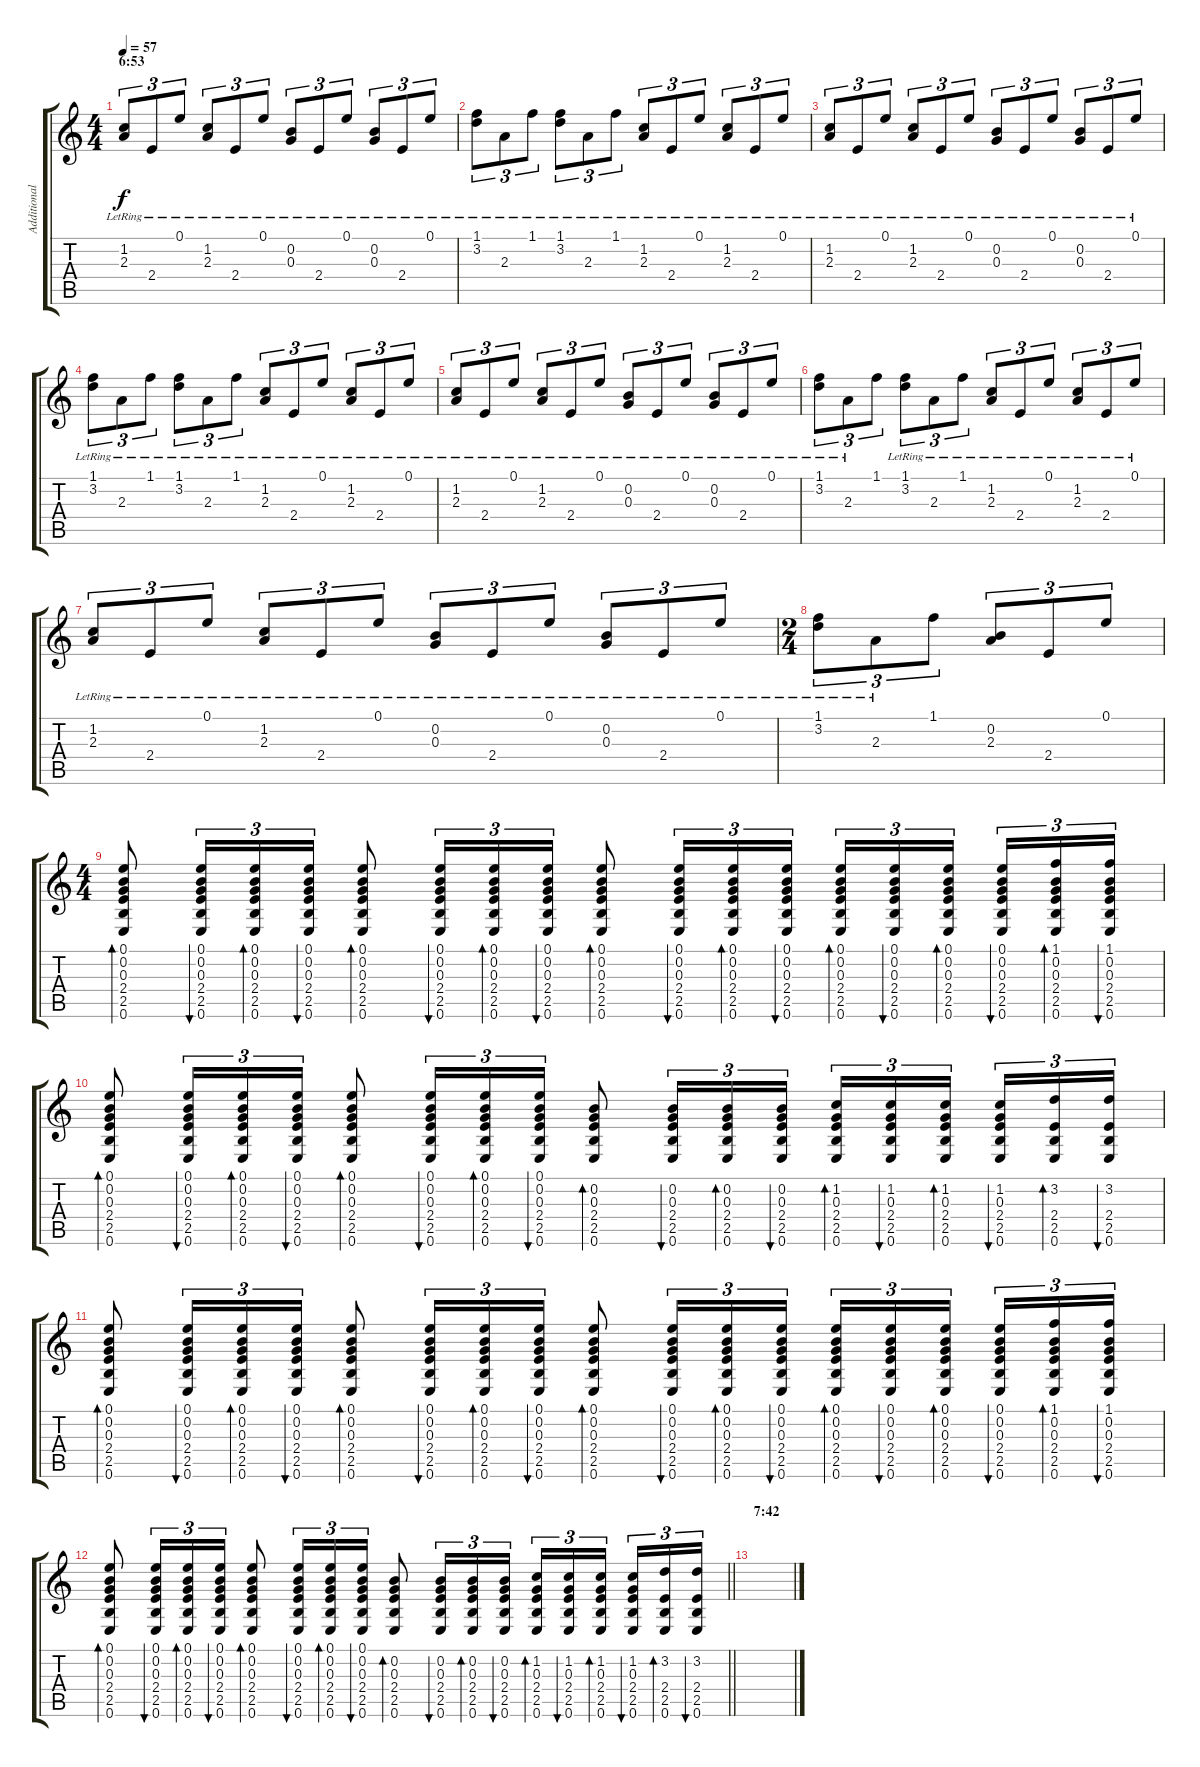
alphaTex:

\track ("Additional Guitar" "Additional") {instrument acousticguitarsteel}
\staff {score tabs}
\tuning (E4 B3 G3 D3 A2 E2) {hide}
\ts (4 4)
\section ("" "6:53")
\tempo 57
\clef g2
\ks c
(1.2{lr} 2.3{lr}).8{tu (3 2) dy f instrument acousticguitarsteel} 2.4{lr}.8{tu (3 2)} 0.1{lr}.8{tu (3 2)} (1.2{lr} 2.3{lr}).8{tu (3 2)} 2.4{lr}.8{tu (3 2)} 0.1{lr}.8{tu (3 2)} (0.2{lr} 0.3).8{tu (3 2)} 2.4{lr}.8{tu (3 2)} 0.1{lr}.8{tu (3 2)} (0.2{lr} 0.3).8{tu (3 2)} 2.4{lr}.8{tu (3 2)} 0.1{lr}.8{tu (3 2)} |
(1.1 3.2{lr}).8{tu (3 2)} 2.3{lr}.8{tu (3 2)} 1.1{lr}.8{tu (3 2)} (1.1 3.2{lr}).8{tu (3 2)} 2.3{lr}.8{tu (3 2)} 1.1{lr}.8{tu (3 2)} (1.2{lr} 2.3{lr}).8{tu (3 2)} 2.4{lr}.8{tu (3 2)} 0.1{lr}.8{tu (3 2)} (1.2{lr} 2.3{lr}).8{tu (3 2)} 2.4{lr}.8{tu (3 2)} 0.1{lr}.8{tu (3 2)} |
(1.2{lr} 2.3{lr}).8{tu (3 2)} 2.4{lr}.8{tu (3 2)} 0.1{lr}.8{tu (3 2)} (1.2{lr} 2.3{lr}).8{tu (3 2)} 2.4{lr}.8{tu (3 2)} 0.1{lr}.8{tu (3 2)} (0.2{lr} 0.3).8{tu (3 2)} 2.4{lr}.8{tu (3 2)} 0.1{lr}.8{tu (3 2)} (0.2{lr} 0.3).8{tu (3 2)} 2.4{lr}.8{tu (3 2)} 0.1{lr}.8{tu (3 2)} |
(1.1 3.2{lr}).8{tu (3 2)} 2.3{lr}.8{tu (3 2)} 1.1{lr}.8{tu (3 2)} (1.1 3.2{lr}).8{tu (3 2)} 2.3{lr}.8{tu (3 2)} 1.1{lr}.8{tu (3 2)} (1.2{lr} 2.3{lr}).8{tu (3 2)} 2.4{lr}.8{tu (3 2)} 0.1{lr}.8{tu (3 2)} (1.2{lr} 2.3{lr}).8{tu (3 2)} 2.4{lr}.8{tu (3 2)} 0.1{lr}.8{tu (3 2)} |
(1.2{lr} 2.3{lr}).8{tu (3 2)} 2.4{lr}.8{tu (3 2)} 0.1{lr}.8{tu (3 2)} (1.2{lr} 2.3{lr}).8{tu (3 2)} 2.4{lr}.8{tu (3 2)} 0.1{lr}.8{tu (3 2)} (0.2{lr} 0.3).8{tu (3 2)} 2.4{lr}.8{tu (3 2)} 0.1{lr}.8{tu (3 2)} (0.2{lr} 0.3).8{tu (3 2)} 2.4{lr}.8{tu (3 2)} 0.1{lr}.8{tu (3 2)} |
(1.1 3.2{lr}).8{tu (3 2)} 2.3{lr}.8{tu (3 2)} 1.1.8{tu (3 2)} (1.1 3.2{lr}).8{tu (3 2)} 2.3{lr}.8{tu (3 2)} 1.1{lr}.8{tu (3 2)} (1.2{lr} 2.3{lr}).8{tu (3 2)} 2.4{lr}.8{tu (3 2)} 0.1{lr}.8{tu (3 2)} (1.2{lr} 2.3{lr}).8{tu (3 2)} 2.4{lr}.8{tu (3 2)} 0.1{lr}.8{tu (3 2)} |
(1.2{lr} 2.3{lr}).8{tu (3 2)} 2.4{lr}.8{tu (3 2)} 0.1{lr}.8{tu (3 2)} (1.2{lr} 2.3{lr}).8{tu (3 2)} 2.4{lr}.8{tu (3 2)} 0.1{lr}.8{tu (3 2)} (0.2{lr} 0.3).8{tu (3 2)} 2.4{lr}.8{tu (3 2)} 0.1{lr}.8{tu (3 2)} (0.2{lr} 0.3).8{tu (3 2)} 2.4{lr}.8{tu (3 2)} 0.1{lr}.8{tu (3 2)} |
\ts (2 4)
(1.1 3.2{lr}).8{tu (3 2)} 2.3{lr}.8{tu (3 2)} 1.1.8{tu (3 2)} (0.2 2.3).8{tu (3 2)} 2.4.8{tu (3 2)} 0.1.8{tu (3 2)} |
\ts (4 4)
(0.1 0.2 0.3 2.4 2.5 0.6).8{bd 60} (0.1 0.2 0.3 2.4 2.5 0.6).16{tu (3 2) bu 60} (0.1 0.2 0.3 2.4 2.5 0.6).16{tu (3 2) bd 60} (0.1 0.2 0.3 2.4 2.5 0.6).16{tu (3 2) bu 60} (0.1 0.2 0.3 2.4 2.5 0.6).8{bd 60} (0.1 0.2 0.3 2.4 2.5 0.6).16{tu (3 2) bu 60} (0.1 0.2 0.3 2.4 2.5 0.6).16{tu (3 2) bd 60} (0.1 0.2 0.3 2.4 2.5 0.6).16{tu (3 2) bu 60} (0.1 0.2 0.3 2.4 2.5 0.6).8{bd 60} (0.1 0.2 0.3 2.4 2.5 0.6).16{tu (3 2) bu 60} (0.1 0.2 0.3 2.4 2.5 0.6).16{tu (3 2) bd 60} (0.1 0.2 0.3 2.4 2.5 0.6).16{tu (3 2) bu 60} (0.1 0.2 0.3 2.4 2.5 0.6).16{tu (3 2) bd 60} (0.1 0.2 0.3 2.4 2.5 0.6).16{tu (3 2) bu 60} (0.1 0.2 0.3 2.4 2.5 0.6).16{tu (3 2) bd 60 beam splitsecondary} (0.1 0.2 0.3 2.4 2.5 0.6).16{tu (3 2) bu 60} (1.1 0.2 0.3 2.4 2.5 0.6).16{tu (3 2) bd 60} (1.1 0.2 0.3 2.4 2.5 0.6).16{tu (3 2) bu 60} |
(0.1 0.2 0.3 2.4 2.5 0.6).8{bd 60} (0.1 0.2 0.3 2.4 2.5 0.6).16{tu (3 2) bu 60} (0.1 0.2 0.3 2.4 2.5 0.6).16{tu (3 2) bd 60} (0.1 0.2 0.3 2.4 2.5 0.6).16{tu (3 2) bu 60} (0.1 0.2 0.3 2.4 2.5 0.6).8{bd 60} (0.1 0.2 0.3 2.4 2.5 0.6).16{tu (3 2) bu 60} (0.1 0.2 0.3 2.4 2.5 0.6).16{tu (3 2) bd 60} (0.1 0.2 0.3 2.4 2.5 0.6).16{tu (3 2) bu 60} (0.2 0.3 2.4 2.5 0.6).8{bd 60} (0.2 0.3 2.4 2.5 0.6).16{tu (3 2) bu 60} (0.2 0.3 2.4 2.5 0.6).16{tu (3 2) bd 60} (0.2 0.3 2.4 2.5 0.6).16{tu (3 2) bu 60} (1.2 0.3 2.4 2.5 0.6).16{tu (3 2) bd 60} (1.2 0.3 2.4 2.5 0.6).16{tu (3 2) bu 60} (1.2 0.3 2.4 2.5 0.6).16{tu (3 2) bd 60 beam splitsecondary} (1.2 0.3 2.4 2.5 0.6).16{tu (3 2) bu 60} (3.2 2.4 2.5 0.6).16{tu (3 2) bd 60} (3.2 2.4 2.5 0.6).16{tu (3 2) bu 60} |
(0.1 0.2 0.3 2.4 2.5 0.6).8{bd 60} (0.1 0.2 0.3 2.4 2.5 0.6).16{tu (3 2) bu 60} (0.1 0.2 0.3 2.4 2.5 0.6).16{tu (3 2) bd 60} (0.1 0.2 0.3 2.4 2.5 0.6).16{tu (3 2) bu 60} (0.1 0.2 0.3 2.4 2.5 0.6).8{bd 60} (0.1 0.2 0.3 2.4 2.5 0.6).16{tu (3 2) bu 60} (0.1 0.2 0.3 2.4 2.5 0.6).16{tu (3 2) bd 60} (0.1 0.2 0.3 2.4 2.5 0.6).16{tu (3 2) bu 60} (0.1 0.2 0.3 2.4 2.5 0.6).8{bd 60} (0.1 0.2 0.3 2.4 2.5 0.6).16{tu (3 2) bu 60} (0.1 0.2 0.3 2.4 2.5 0.6).16{tu (3 2) bd 60} (0.1 0.2 0.3 2.4 2.5 0.6).16{tu (3 2) bu 60} (0.1 0.2 0.3 2.4 2.5 0.6).16{tu (3 2) bd 60} (0.1 0.2 0.3 2.4 2.5 0.6).16{tu (3 2) bu 60} (0.1 0.2 0.3 2.4 2.5 0.6).16{tu (3 2) bd 60 beam splitsecondary} (0.1 0.2 0.3 2.4 2.5 0.6).16{tu (3 2) bu 60} (1.1 0.2 0.3 2.4 2.5 0.6).16{tu (3 2) bd 60} (1.1 0.2 0.3 2.4 2.5 0.6).16{tu (3 2) bu 60} |
\barLineRight lightlight
(0.1 0.2 0.3 2.4 2.5 0.6).8{bd 60} (0.1 0.2 0.3 2.4 2.5 0.6).16{tu (3 2) bu 60} (0.1 0.2 0.3 2.4 2.5 0.6).16{tu (3 2) bd 60} (0.1 0.2 0.3 2.4 2.5 0.6).16{tu (3 2) bu 60} (0.1 0.2 0.3 2.4 2.5 0.6).8{bd 60} (0.1 0.2 0.3 2.4 2.5 0.6).16{tu (3 2) bu 60} (0.1 0.2 0.3 2.4 2.5 0.6).16{tu (3 2) bd 60} (0.1 0.2 0.3 2.4 2.5 0.6).16{tu (3 2) bu 60} (0.2 0.3 2.4 2.5 0.6).8{bd 60} (0.2 0.3 2.4 2.5 0.6).16{tu (3 2) bu 60} (0.2 0.3 2.4 2.5 0.6).16{tu (3 2) bd 60} (0.2 0.3 2.4 2.5 0.6).16{tu (3 2) bu 60} (1.2 0.3 2.4 2.5 0.6).16{tu (3 2) bd 60} (1.2 0.3 2.4 2.5 0.6).16{tu (3 2) bu 60} (1.2 0.3 2.4 2.5 0.6).16{tu (3 2) bd 60 beam splitsecondary} (1.2 0.3 2.4 2.5 0.6).16{tu (3 2) bu 60} (3.2 2.4 2.5 0.6).16{tu (3 2) bd 60} (3.2 2.4 2.5 0.6).16{tu (3 2) bu 60} |
\section ("" "7:42")
